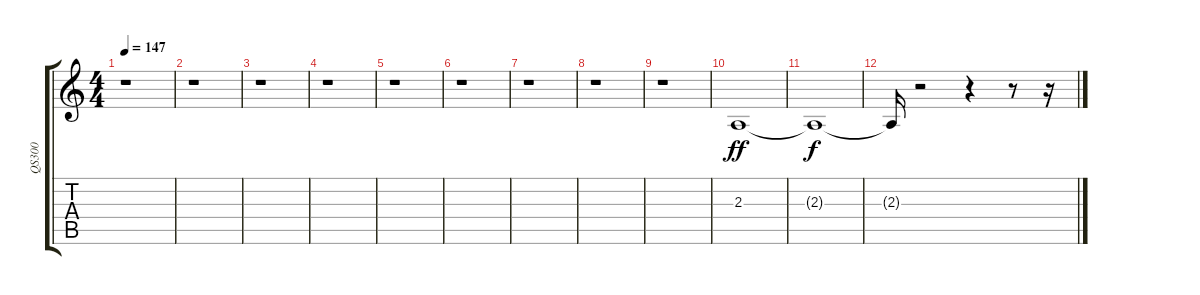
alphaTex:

\track ("QS300" "QS300") {instrument celesta}
\staff {score tabs}
\tuning (E4 B3 G3 D3 A2 E2) {hide}
\ts (4 4)
\tempo 147
\clef g2
\ks c
r.1{dy fff} |
r.1 |
r.1 |
r.1 |
r.1 |
r.1 |
r.1 |
r.1 |
r.1 |
2.3.1{dy ff} |
2.3{t}.1{dy f} |
2.3{t}.16 r.2 r.4 r.8 r.16
